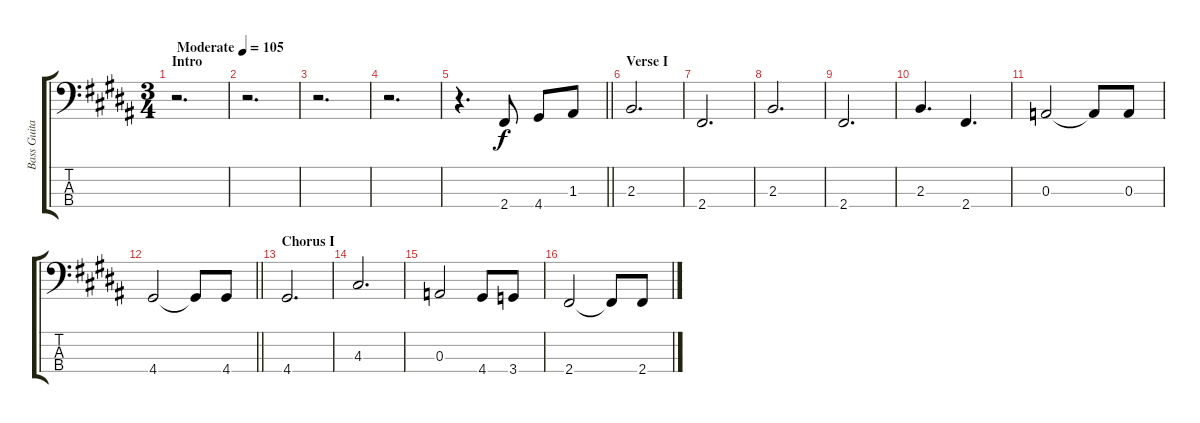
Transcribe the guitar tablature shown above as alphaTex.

\track ("Bass Guitar" "Bass Guita") {instrument acousticbass}
\staff {score tabs}
\tuning (G2 D2 A1 E1) {hide}
\ts (3 4)
\section ("" "Intro")
\tempo (105 "Moderate")
\clef f4
\ks b
r.2{d dy f instrument acousticbass} |
r.2{d} |
r.2{d} |
r.2{d} |
\barLineRight lightlight
r.4{d} 2.4.8 4.4.8 1.3.8 |
\section ("" "Verse I")
2.3.2{d} |
2.4.2{d} |
2.3.2{d} |
2.4.2{d} |
2.3.4{d} 2.4.4{d} |
0.3.2 0.3{t}.8 0.3.8 |
\barLineRight lightlight
4.4.2 4.4{t}.8 4.4.8 |
\section ("" "Chorus I")
4.4.2{d} |
4.3.2{d} |
0.3.2 4.4.8 3.4.8 |
2.4.2 2.4{t}.8 2.4.8
